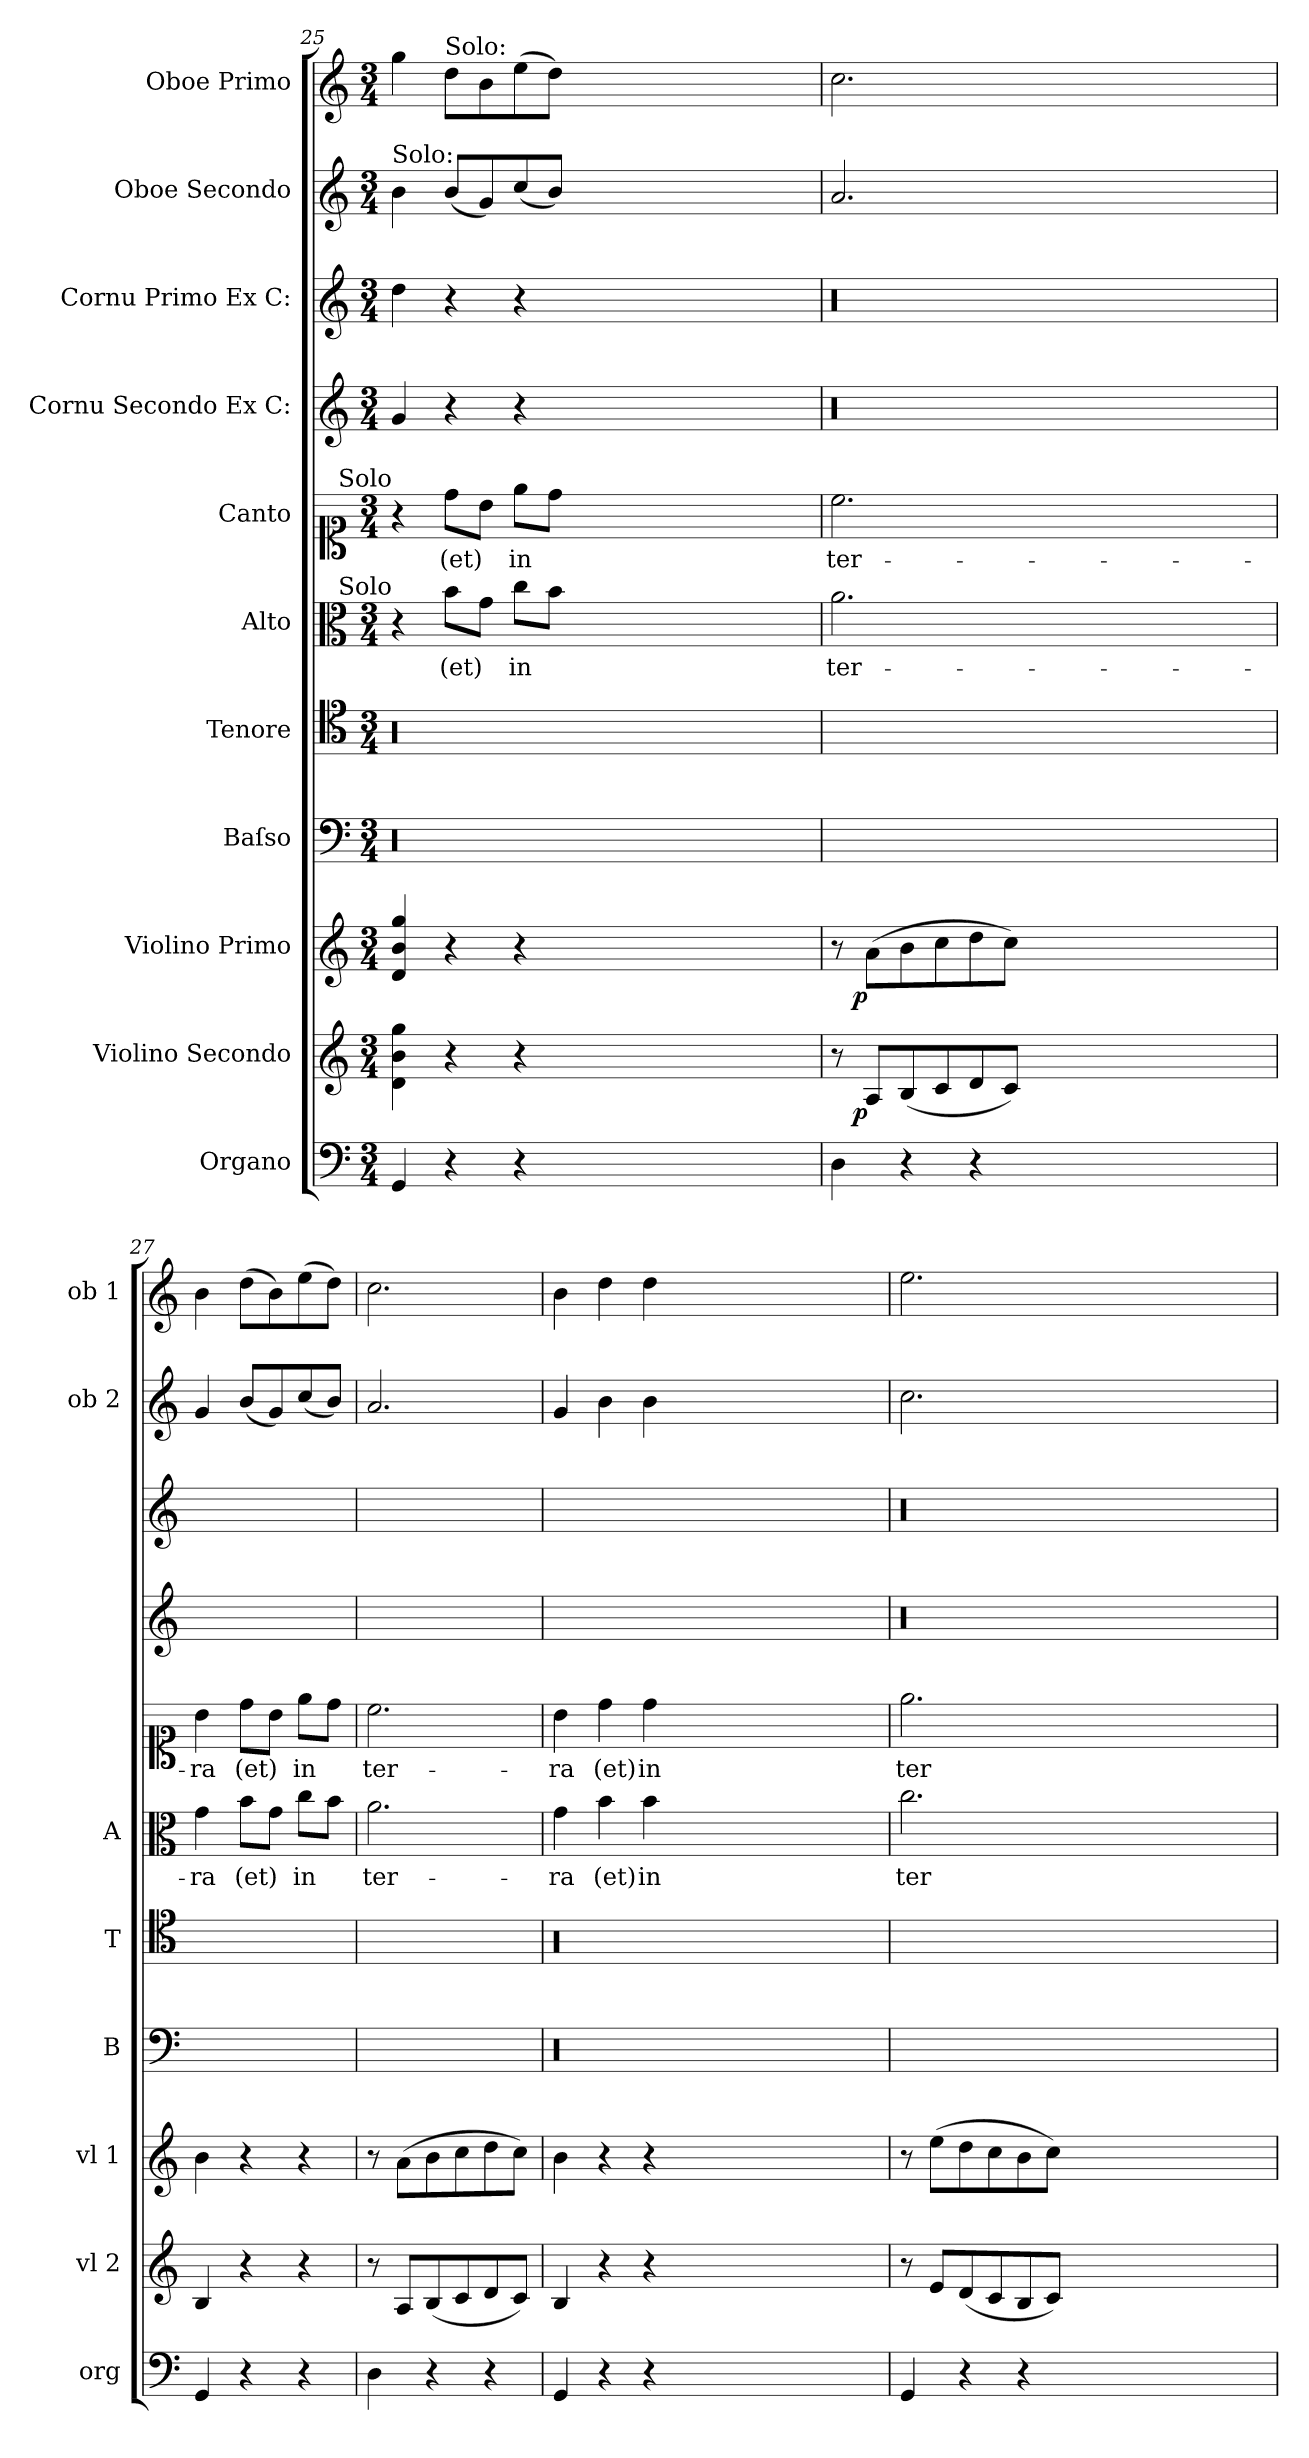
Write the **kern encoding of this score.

**kern	**dynam	**kern	**dynam	**kern	**dynam	**kern	**kern	**kern	**text	**kern	**text	**kern	**kern	**kern	**kern
*part11	*part11	*part10	*part10	*part9	*part9	*part8	*part7	*part6	*part6	*part5	*part5	*part4	*part3	*part2	*part1
*staff11	*staff11	*staff10	*staff10	*staff9	*staff9	*staff8	*staff7	*staff6	*staff6	*staff5	*staff5	*staff4	*staff3	*staff2	*staff1
*I"Organo	*	*I"Violino Secondo	*	*I"Violino Primo	*	*I"Baſso	*I"Tenore	*I"Alto	*	*I"Canto	*	*I"Cornu Secondo Ex C:	*I"Cornu Primo Ex C:	*I"Oboe Secondo	*I"Oboe Primo
*I'org	*	*I'vl 2	*	*I'vl 1	*	*I'B	*I'T	*I'A	*	*	*	*	*	*I'ob 2	*I'ob 1
*clefF4	*	*clefG2	*	*clefG2	*	*clefF4	*clefC4	*clefC3	*	*clefC1	*	*clefG2	*clefG2	*clefG2	*clefG2
*k[]	*	*k[]	*	*k[]	*	*k[]	*k[]	*k[]	*	*k[]	*	*k[]	*k[]	*k[]	*k[]
*C:	*	*C:	*	*C:	*	*C:	*C:	*C:	*	*C:	*	*C:	*C:	*C:	*C:
*M3/4	*	*M3/4	*	*M3/4	*	*M3/4	*M3/4	*M3/4	*	*M3/4	*	*M3/4	*M3/4	*M3/4	*M3/4
=25	=25	=25	=25	=25	=25	=25	=25	=25	=25	=25	=25	=25	=25	=25	=25
!	!	!	!	!	!	!	!	!	!	!	!	!	!	!LO:TX:a:t=Solo&colon;	!
!	!	!	!	!	!	!	!	!	!	!LO:TX:a:rj:t=Solo	!	!	!	!	!
!	!	!	!	!	!	!	!	!LO:TX:a:rj:t=Solo	!	!	!	!	!	!	!
!	!	!	!	!	!	!LO:N:vis=00	!LO:N:vis=00	!	!	!	!	!	!	!	!
4GG/	.	4d\ 4b\ 4gg\	.	4d/ 4b/ 4gg/	.	0.r	0.r	4r	.	4r	.	4g/	4dd\	4b\	4gg\
!	!	!	!	!	!	!	!	!	!	!	!	!	!	!	!LO:TX:a:t=Solo&colon;
4r	pio&colon;	4r	.	4r	.	.	.	8b\L	(et)	8dd\L	(et)	4r	4r	(8b/L	8dd\L
.	.	.	.	.	.	.	.	8g\J	.	8b\J	.	.	.	8g/)	8b\
4r	.	4r	.	4r	.	.	.	8cc\L	in	8ee\L	in	4r	4r	(8cc/	(8ee\
.	.	.	.	.	.	.	.	8b\J	.	8dd\J	.	.	.	8b/J)	8dd\J)
0ryy	.	0ryy	.	0ryy	.	.	.	0ryy	.	0ryy	.	0ryy	0ryy	0ryy	0ryy
4ryy	.	4ryy	.	4ryy	.	.	.	4ryy	.	4ryy	.	4ryy	4ryy	4ryy	4ryy
=26	=26	=26	=26	=26	=26	=26	=26	=26	=26	=26	=26	=26	=26	=26	=26
!	!	!	!	!	!	!	!	!	!	!	!	!LO:N:vis=00	!LO:N:vis=00	!	!
4D\	.	8r	.	8r	.	0.ryy	0.ryy	2.a\	ter-	2.cc\	ter-	0.r	0.r	2.a/	2.cc\
!	!	!	!LO:DY:rj	!	!LO:DY:rj	!	!	!	!	!	!	!	!	!	!
.	.	8A/L	p	(8a\L	p	.	.	.	.	.	.	.	.	.	.
4r	.	(8B/	.	8b\	.	.	.	.	.	.	.	.	.	.	.
.	.	8c/	.	8cc\	.	.	.	.	.	.	.	.	.	.	.
4r	.	8d/	.	8dd\	.	.	.	.	.	.	.	.	.	.	.
.	.	8c/J)	.	8cc\J)	.	.	.	.	.	.	.	.	.	.	.
0ryy	.	0ryy	.	0ryy	.	.	.	0ryy	.	0ryy	.	.	.	0ryy	0ryy
4ryy	.	4ryy	.	4ryy	.	.	.	4ryy	.	4ryy	.	.	.	4ryy	4ryy
=27	=27	=27	=27	=27	=27	=27	=27	=27	=27	=27	=27	=27	=27	=27	=27
4GG/	.	4B/	.	4b\	.	2.ryy	2.ryy	4g\	-ra	4b\	-ra	2.ryy	2.ryy	4g/	4b\
4r	.	4r	.	4r	.	.	.	8b\L	(et)	8dd\L	(et)	.	.	(8b/L	(8dd\L
.	.	.	.	.	.	.	.	8g\J	.	8b\J	.	.	.	8g/)	8b\)
4r	.	4r	.	4r	.	.	.	8cc\L	in	8ee\L	in	.	.	(8cc/	(8ee\
.	.	.	.	.	.	.	.	8b\J	.	8dd\J	.	.	.	8b/J)	8dd\J)
=28	=28	=28	=28	=28	=28	=28	=28	=28	=28	=28	=28	=28	=28	=28	=28
4D\	.	8r	.	8r	.	2.ryy	2.ryy	2.a\	ter-	2.cc\	ter-	2.ryy	2.ryy	2.a/	2.cc\
.	.	8A/L	.	(8a\L	.	.	.	.	.	.	.	.	.	.	.
4r	.	(8B/	.	8b\	.	.	.	.	.	.	.	.	.	.	.
.	.	8c/	.	8cc\	.	.	.	.	.	.	.	.	.	.	.
4r	.	8d/	.	8dd\	.	.	.	.	.	.	.	.	.	.	.
.	.	8c/J)	.	8cc\J)	.	.	.	.	.	.	.	.	.	.	.
=29	=29	=29	=29	=29	=29	=29	=29	=29	=29	=29	=29	=29	=29	=29	=29
!	!	!	!	!	!	!LO:N:vis=00	!LO:N:vis=00	!	!	!	!	!	!	!	!
4GG/	.	4B/	.	4b\	.	0.r	0.r	4g\	-ra	4b\	-ra	0.ryy	0.ryy	4g/	4b\
4r	.	4r	.	4r	.	.	.	4b\	(et)	4dd\	(et)	.	.	4b\	4dd\
4r	.	4r	.	4r	.	.	.	4b\	in	4dd\	in	.	.	4b\	4dd\
0ryy	.	0ryy	.	0ryy	.	.	.	0ryy	.	0ryy	.	.	.	0ryy	0ryy
4ryy	.	4ryy	.	4ryy	.	.	.	4ryy	.	4ryy	.	.	.	4ryy	4ryy
=30	=30	=30	=30	=30	=30	=30	=30	=30	=30	=30	=30	=30	=30	=30	=30
!	!	!	!	!	!	!	!	!	!	!	!	!LO:N:vis=00	!LO:N:vis=00	!	!
4GG/	.	8r	.	8r	.	0.ryy	0.ryy	2.cc\	ter-	2.ee\	ter-	0.r	0.r	2.cc\	2.ee\
.	.	8e/L	.	(8ee\L	.	.	.	.	.	.	.	.	.	.	.
4r	.	(8d/	.	8dd\	.	.	.	.	.	.	.	.	.	.	.
.	.	8c/	.	8cc\	.	.	.	.	.	.	.	.	.	.	.
4r	.	8B/	.	8b\	.	.	.	.	.	.	.	.	.	.	.
.	.	8c/J)	.	8cc\J)	.	.	.	.	.	.	.	.	.	.	.
0ryy	.	0ryy	.	0ryy	.	.	.	0ryy	.	0ryy	.	.	.	0ryy	0ryy
4ryy	.	4ryy	.	4ryy	.	.	.	4ryy	.	4ryy	.	.	.	4ryy	4ryy
=	=	=	=	=	=	=	=	=	=	=	=	=	=	=	=
*-	*-	*-	*-	*-	*-	*-	*-	*-	*-	*-	*-	*-	*-	*-	*-
